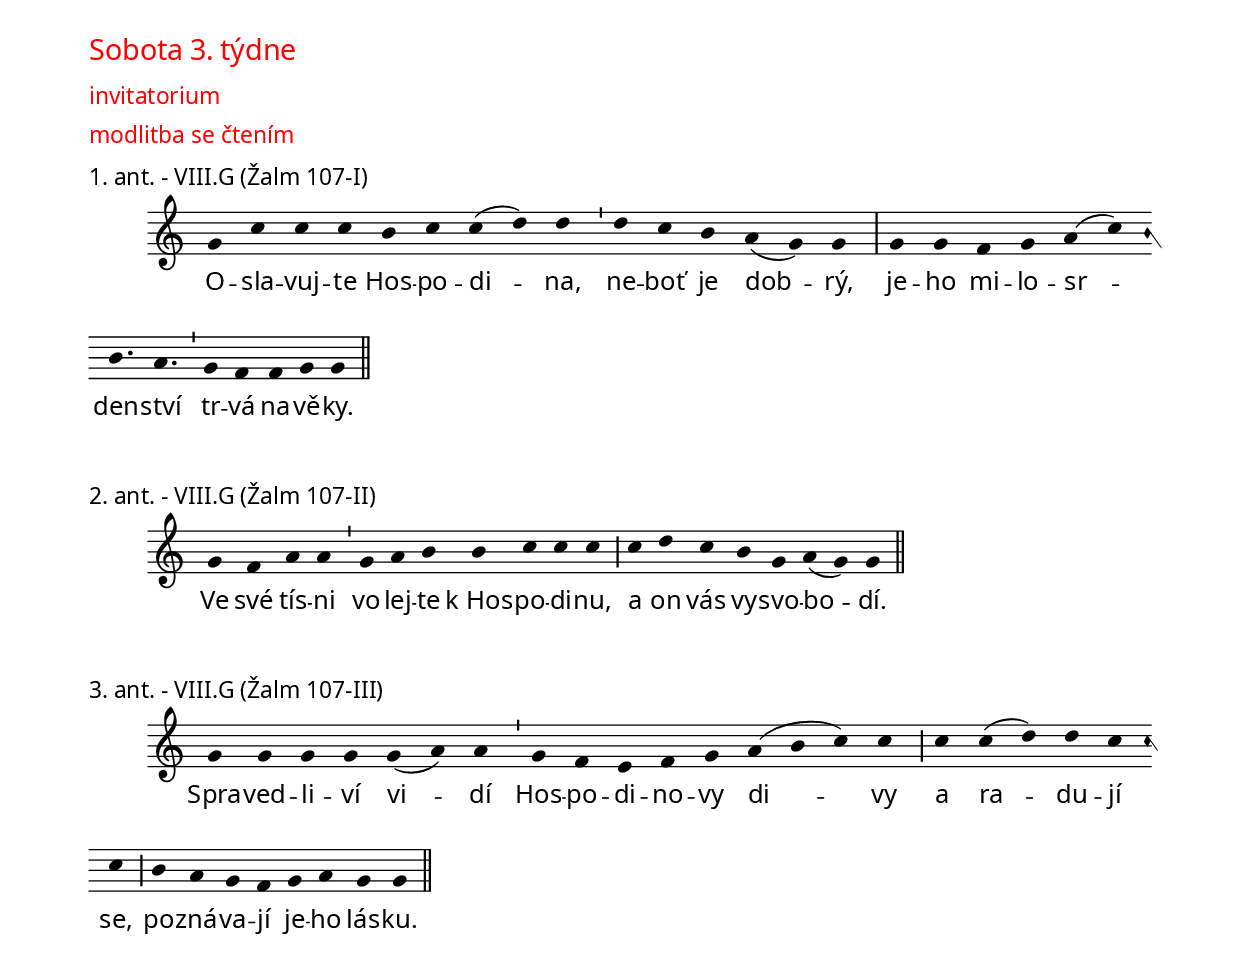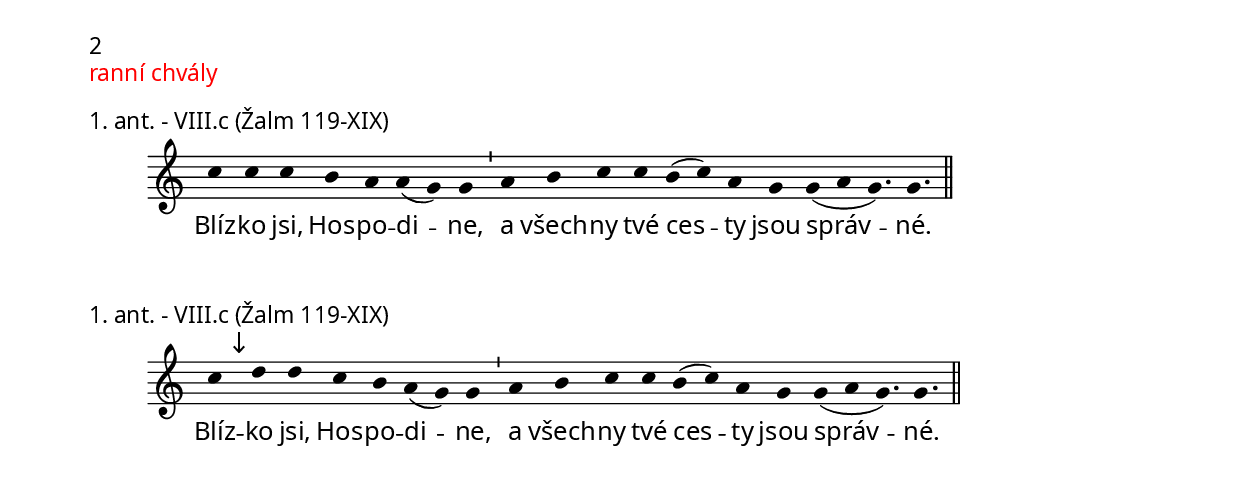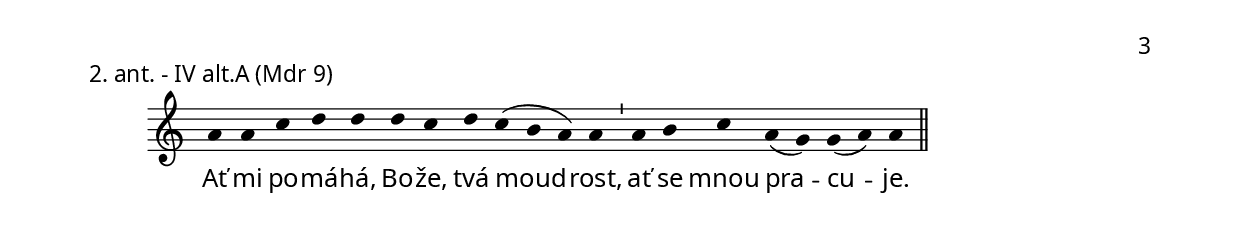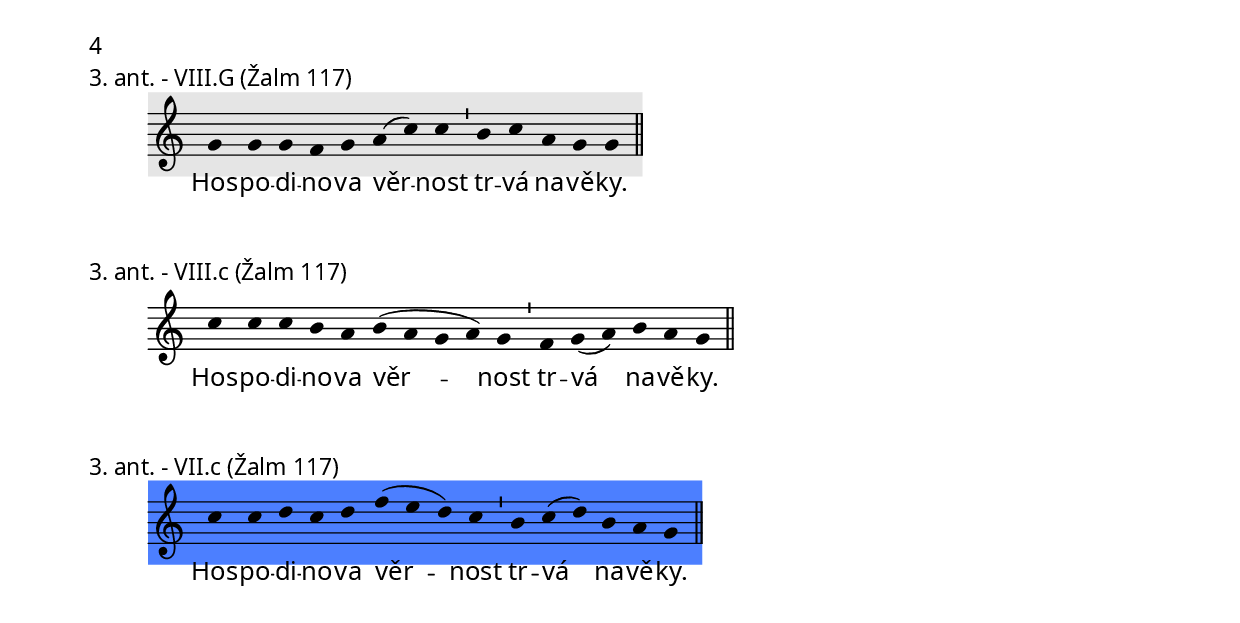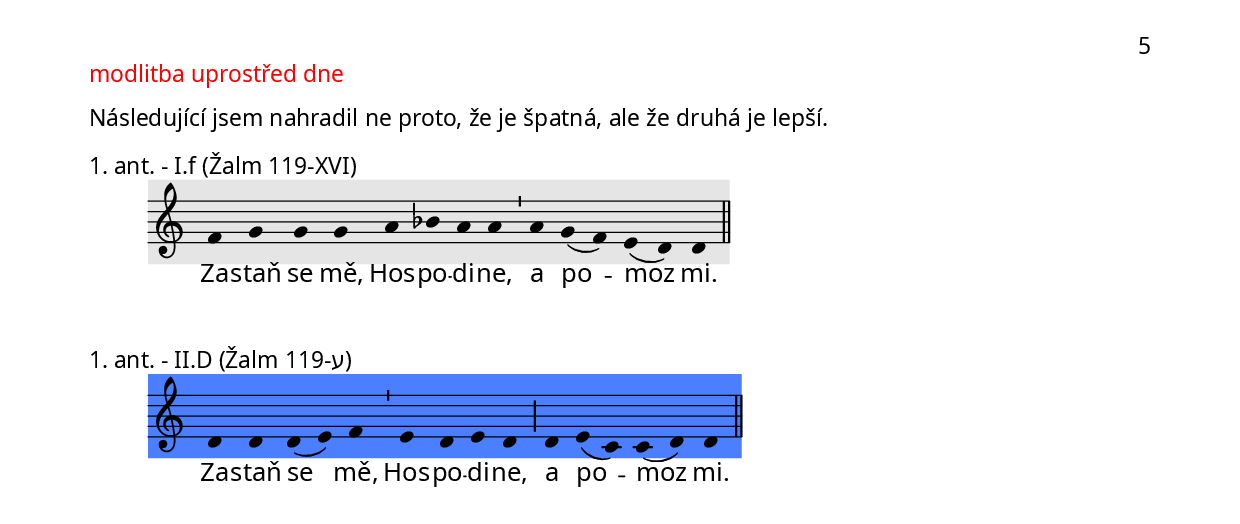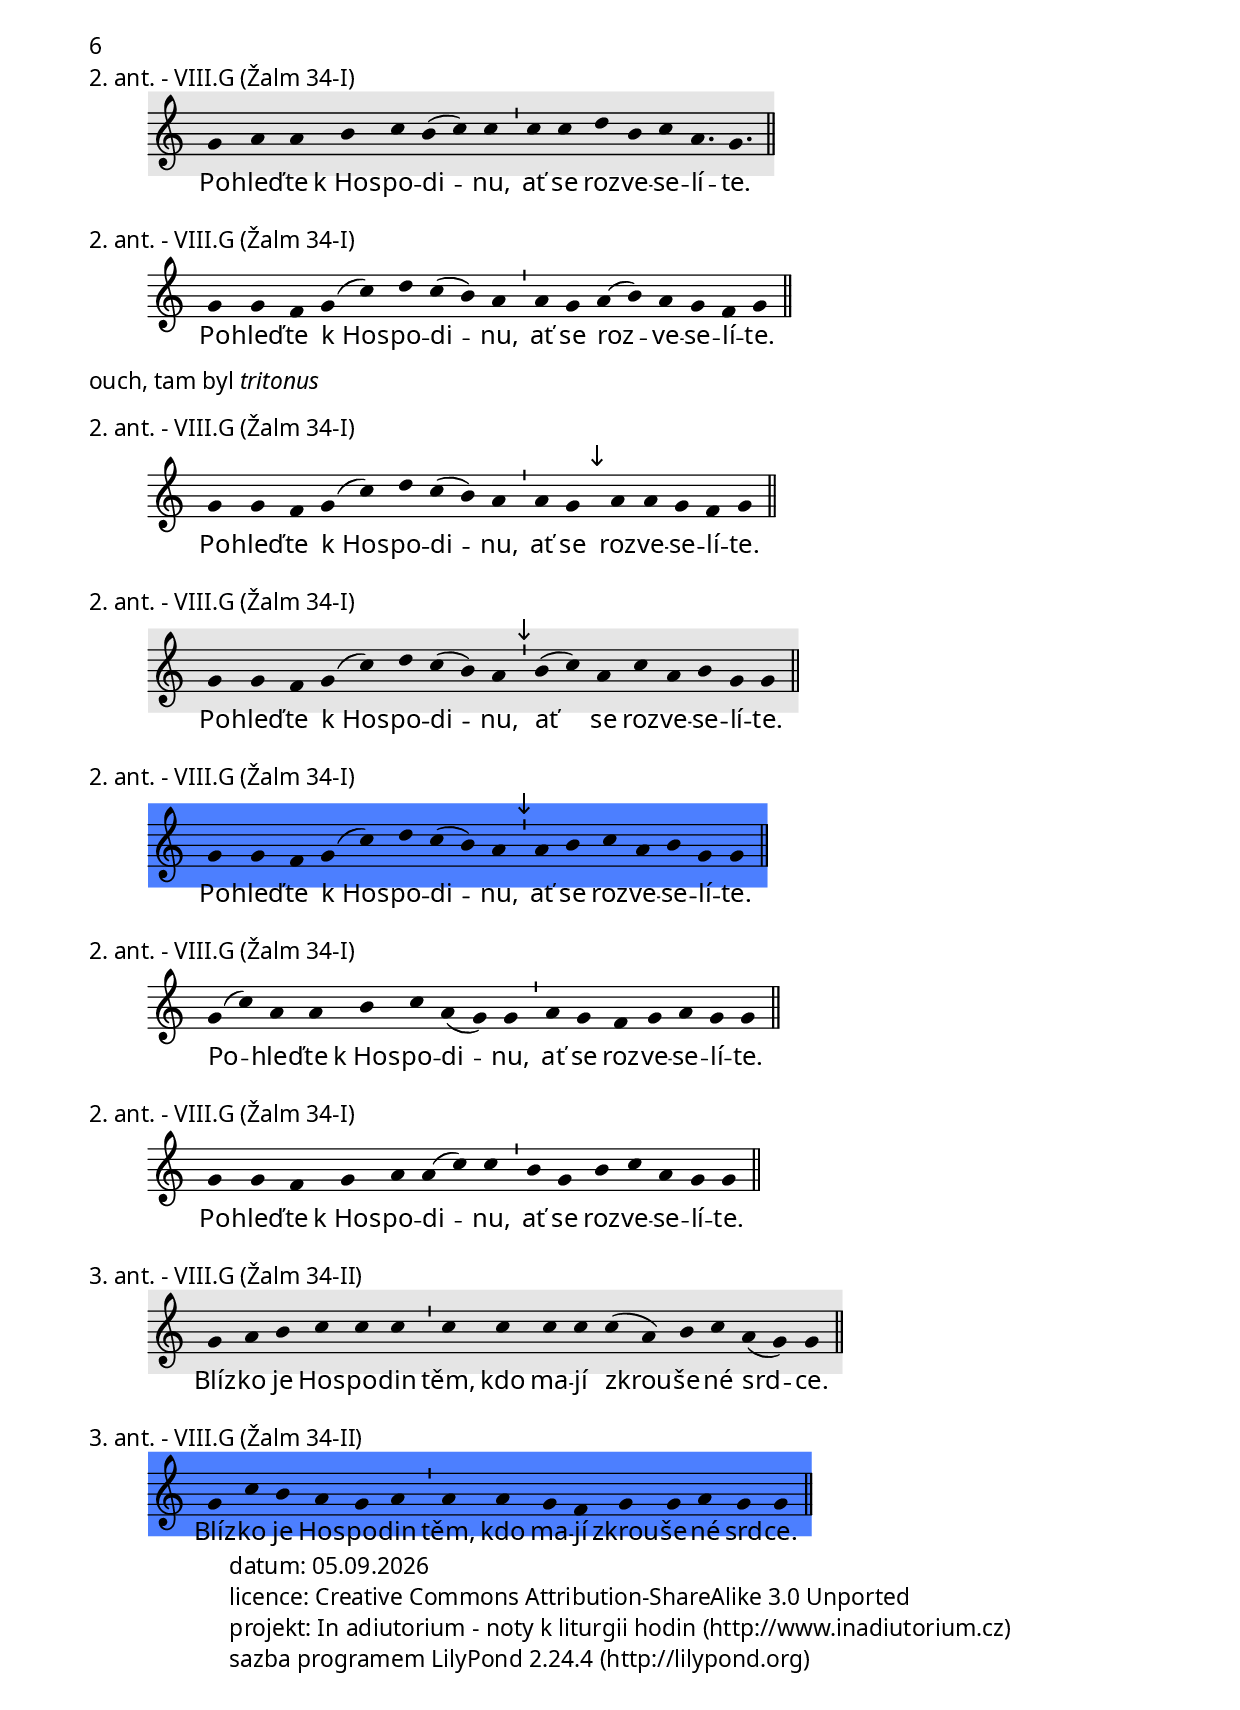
\include "../spolecne.ly"

\markup {\nadpisDen {Sobota 3. týdne}}

\markup {\nadpisHodinka {"invitatorium"}}

% \score { \tIsobotaInvitatorium }

\markup {\nadpisHodinka {"modlitba se čtením"}}

\score {
  \relative c'' {
    \choralniRezim
    g4 c c c b c c( d) d \barMin d c b a( g) g \barMax
    g g f g a( c) b4. a \barMin g4 f f g g \barFinalis
  }
  \addlyrics {
    O -- sla -- vuj -- te Hos -- po -- di -- na,
    ne -- boť je dob -- rý,
    je -- ho mi -- lo -- sr -- den -- ství
    tr -- vá na -- vě -- ky.
  }
  \header {
    quid = "1. ant."
    modus = "VIII"
    differentia = "G"
    psalmus = "Žalm 107-I"
    id = ""
    fons = "žaltář, po 4.t., nešp., 1. ant."
    piece = \markup {\sestavTitulek}
  }
}

\score {
  \relative c'' {
    \choralniRezim
    g4 f a a \barMin g a b b c c c \barMaior
    c d c b g a( g) g \barFinalis
  }
  \addlyrics {
    Ve své tís -- ni vo -- lej -- te k_Hos -- po -- di -- nu,
    a on vás vy -- svo -- bo -- dí.
  }
  \header {
    quid = "2. ant."
    modus = "VIII"
    differentia = "G"
    psalmus = "Žalm 107-II"
    id = ""
    piece = \markup {\sestavTitulek}
  }
}

\score {
  \relative c'' {
    \choralniRezim
    g4 g g g g( a) a \barMin g f e f g a( b c) c \barMaior
    c c( d) d c c \barMaior
    b a g f g a g g \barFinalis
  }
  \addlyrics {
    Spra -- ved -- li -- ví vi -- dí
    Hos -- po -- di -- no -- vy di -- vy
    a ra -- du -- jí se,
    po -- zná -- va -- jí je -- ho lás -- ku.
  }
  \header {
    quid = "3. ant."
    modus = "VIII"
    differentia = "G"
    psalmus = "Žalm 107-III"
    id = ""
    piece = \markup {\sestavTitulek}
  }
}

\pageBreak

\markup {\nadpisHodinka {"ranní chvály"}}

\score {
  \relative c'' {
    \choralniRezim
    c4 c c b a a( g) g \barMin
    a b c c b( c) a g g( a g4.) g \barFinalis
  }
  \addlyrics {
    Blíz -- ko jsi, Hos -- po -- di -- ne,
    a všech -- ny tvé ces -- ty jsou správ -- né.
  }
  \header {
    quid = "1. ant."
    modus = "VIII"
    differentia = "c"
    psalmus = "Žalm 119-XIX"
    id = "rch-ant1"
    piece = \markup {\sestavTitulek}
  }
}

\score {
  \relative c'' {
    \choralniRezim
    c4 \mark\sipka d d c b a( g) g \barMin
    a b c c b( c) a g g( a g4.) g \barFinalis
  }
  \addlyrics {
    Blíz -- ko jsi, Hos -- po -- di -- ne,
    a všech -- ny tvé ces -- ty jsou správ -- né.
  }
  \header {
    quid = "1. ant."
    modus = "VIII"
    differentia = "c"
    psalmus = "Žalm 119-XIX"
    id = "rch-ant1"
    piece = \markup {\sestavTitulek}
  }
}

\pageBreak

\score {
  \relative c'' {
    \choralniRezim
    a4 a c d d d c d c( b a) a \barMin a b c a( g) g( a) a \barFinalis
  }
  \addlyrics {
    Ať mi po -- má -- há, Bo -- že, tvá moud -- rost,
    ať se mnou pra -- cu -- je.
  }
  \header {
    quid = "2. ant."
    modus = "IV alt"
    differentia = "A"
    psalmus = "Mdr 9"
    id = "rch-ant2"
    piece = \markup {\sestavTitulek}
  }
}

\pageBreak

\score {
  \relative c'' {
    \zvyraznovacSedy
    \choralniRezim
    g4 g g f g a( c) c \barMin b c a g g \barFinalis
  }
  \addlyrics {
    Hos -- po -- di -- no -- va věr -- nost tr -- vá na -- vě -- ky.
  }
  \header {
    quid = "3. ant."
    modus = "VIII"
    differentia = "G"
    psalmus = "Žalm 117"
    id = "rch-ant3"
    piece = \markup {\sestavTitulek}
  }
}

\score {
  \relative c'' {
    \choralniRezim
    c4 c c b a b( a g a) g \barMin
    f g( a) b a g \barFinalis
  }
  \addlyrics {
    Hos -- po -- di -- no -- va věr -- nost
    tr -- vá na -- vě -- ky.
  }
  \header {
    quid = "3. ant."
    modus = "VIII"
    differentia = "c"
    psalmus = "Žalm 117"
    id = "rch-ant3"
    piece = \markup {\sestavTitulek}
  }
}

\score {
  \relative c'' {
    \zvyraznovacModry
    \choralniRezim
    c4 c d c d f( e d) c \barMin
    b c( d) b a g \barFinalis
  }
  \addlyrics {
    Hos -- po -- di -- no -- va věr -- nost
    tr -- vá na -- vě -- ky.
  }
  \header {
    quid = "3. ant."
    modus = "VII"
    differentia = "c"
    psalmus = "Žalm 117"
    id = "rch-ant3"
    piece = \markup {\sestavTitulek}
  }
}

\pageBreak

% \score { \tIsobotaAntBenedictus }

\markup {\nadpisHodinka {"modlitba uprostřed dne"}}

\markup{Následující jsem nahradil ne proto, že je špatná, ale že druhá je lepší.}

\score {
  \relative c' {
    \zvyraznovacSedy
    \choralniRezim
    f4 g g g a bes a a \barMin a g( f) e( d) d \barFinalis
  }
  \addlyrics {
    Za -- staň se mě, Hos -- po -- di -- ne, a po -- moz mi.
  }
  \header {
    quid = "1. ant."
    modus = "I"
    differentia = "f"
    psalmus = "Žalm 119-XVI"
    id = "up-ant1"
    piece = \markup {\sestavTitulek}
  }
}

\score {
  \relative c' {
    \zvyraznovacModry
    \choralniRezim
    d4 d d( e) f \barMin e d e d \barMaior
    d e( c) c( d) d \barFinalis
  }
  \addlyrics {
    Za -- staň se mě, Hos -- po -- di -- ne,
    a po -- moz mi.
  }
  \header {
    quid = "1. ant."
    modus = "II"
    differentia = "D"
    psalmus = "Žalm 119-ע"
    id = "up-ant1"
    piece = \markup {\sestavTitulek}
  }
}

\pageBreak

\score {
  \relative c'' {
    \zvyraznovacSedy
    \choralniRezim
    g4 a a b c b( c) c \barMin c c d b c a4. g \barFinalis
  }
  \addlyrics {
    Po -- hleď -- te k_Hos -- po -- di -- nu, ať se roz -- ve -- se -- lí -- te.
  }
  \header {
    quid = "2. ant."
    modus = "VIII"
    differentia = "G"
    psalmus = "Žalm 34-I"
    id = "up-ant2"
    piece = \markup {\sestavTitulek}
  }
}

\score {
  \relative c'' {
    \choralniRezim
    g4 g f g( c) d c( b) a \barMin
    a g a( b) a g f g \barFinalis
  }
  \addlyrics {
    Po -- hleď -- te k_Hos -- po -- di -- nu,
    ať se roz -- ve -- se -- lí -- te.
  }
  \header {
    quid = "2. ant."
    modus = "VIII"
    differentia = "G"
    psalmus = "Žalm 34-I"
    id = "up-ant2"
    piece = \markup {\sestavTitulek}
  }
}

\markup{ouch, tam byl \italic{tritonus}}

\score {
  \relative c'' {
    \choralniRezim
    g4 g f g( c) d c( b) a \barMin
    a g \mark\sipka a a g f g \barFinalis
  }
  \addlyrics {
    Po -- hleď -- te k_Hos -- po -- di -- nu,
    ať se roz -- ve -- se -- lí -- te.
  }
  \header {
    quid = "2. ant."
    modus = "VIII"
    differentia = "G"
    psalmus = "Žalm 34-I"
    id = "up-ant2"
    piece = \markup {\sestavTitulek}
  }
}

\score {
  \relative c'' {
    \zvyraznovacSedy
    \choralniRezim
    g4 g f g( c) d c( b) a \barMin
    \mark\sipka b( c) a c a b g g \barFinalis
  }
  \addlyrics {
    Po -- hleď -- te k_Hos -- po -- di -- nu,
    ať se roz -- ve -- se -- lí -- te.
  }
  \header {
    quid = "2. ant."
    modus = "VIII"
    differentia = "G"
    psalmus = "Žalm 34-I"
    id = "up-ant2"
    piece = \markup {\sestavTitulek}
  }
}

\score {
  \relative c'' {
    \zvyraznovacModry
    \choralniRezim
    g4 g f g( c) d c( b) a \barMin
    \mark\sipka a b c a b g g \barFinalis
  }
  \addlyrics {
    Po -- hleď -- te k_Hos -- po -- di -- nu,
    ať se roz -- ve -- se -- lí -- te.
  }
  \header {
    quid = "2. ant."
    modus = "VIII"
    differentia = "G"
    psalmus = "Žalm 34-I"
    id = "up-ant2"
    piece = \markup {\sestavTitulek}
  }
}

\score {
  \relative c'' {
    \choralniRezim
    g4( c) a a b c a( g) g \barMin
    a g f g a g g \barFinalis
  }
  \addlyrics {
    Po -- hleď -- te k_Hos -- po -- di -- nu,
    ať se roz -- ve -- se -- lí -- te.
  }
  \header {
    quid = "2. ant."
    modus = "VIII"
    differentia = "G"
    psalmus = "Žalm 34-I"
    id = "up-ant2"
    piece = \markup {\sestavTitulek}
  }
}

\score {
  \relative c'' {
    \choralniRezim
    g4 g f g a a( c) c \barMin
    b g b c a g g \barFinalis
  }
  \addlyrics {
    Po -- hleď -- te k_Hos -- po -- di -- nu,
    ať se roz -- ve -- se -- lí -- te.
  }
  \header {
    quid = "2. ant."
    modus = "VIII"
    differentia = "G"
    psalmus = "Žalm 34-I"
    id = "up-ant2"
    piece = \markup {\sestavTitulek}
  }
}

\score {
  \relative c'' {
    \zvyraznovacSedy
    \choralniRezim
    g4 a b c c c \barMin c c c c c( a) b c a( g) g \barFinalis
  }
  \addlyrics {
    Blíz -- ko je Hos -- po -- din těm, kdo ma -- jí zkrou -- še -- né srd -- ce.
  }
  \header {
    quid = "3. ant."
    modus = "VIII"
    differentia = "G"
    psalmus = "Žalm 34-II"
    id = "up-ant3"
    piece = \markup {\sestavTitulek}
  }
}

\score {
  \relative c'' {
    \zvyraznovacModry
    \choralniRezim
    g c b a g a \barMin
    a a g f g g a g g \barFinalis
  }
  \addlyrics {
    Blíz -- ko je Hos -- po -- din
    těm, kdo ma -- jí zkrou -- še -- né srd -- ce.
  }
  \header {
    quid = "3. ant."
    modus = "VIII"
    differentia = "G"
    psalmus = "Žalm 34-II"
    id = "up-ant3"
    piece = \markup {\sestavTitulek}
  }
}